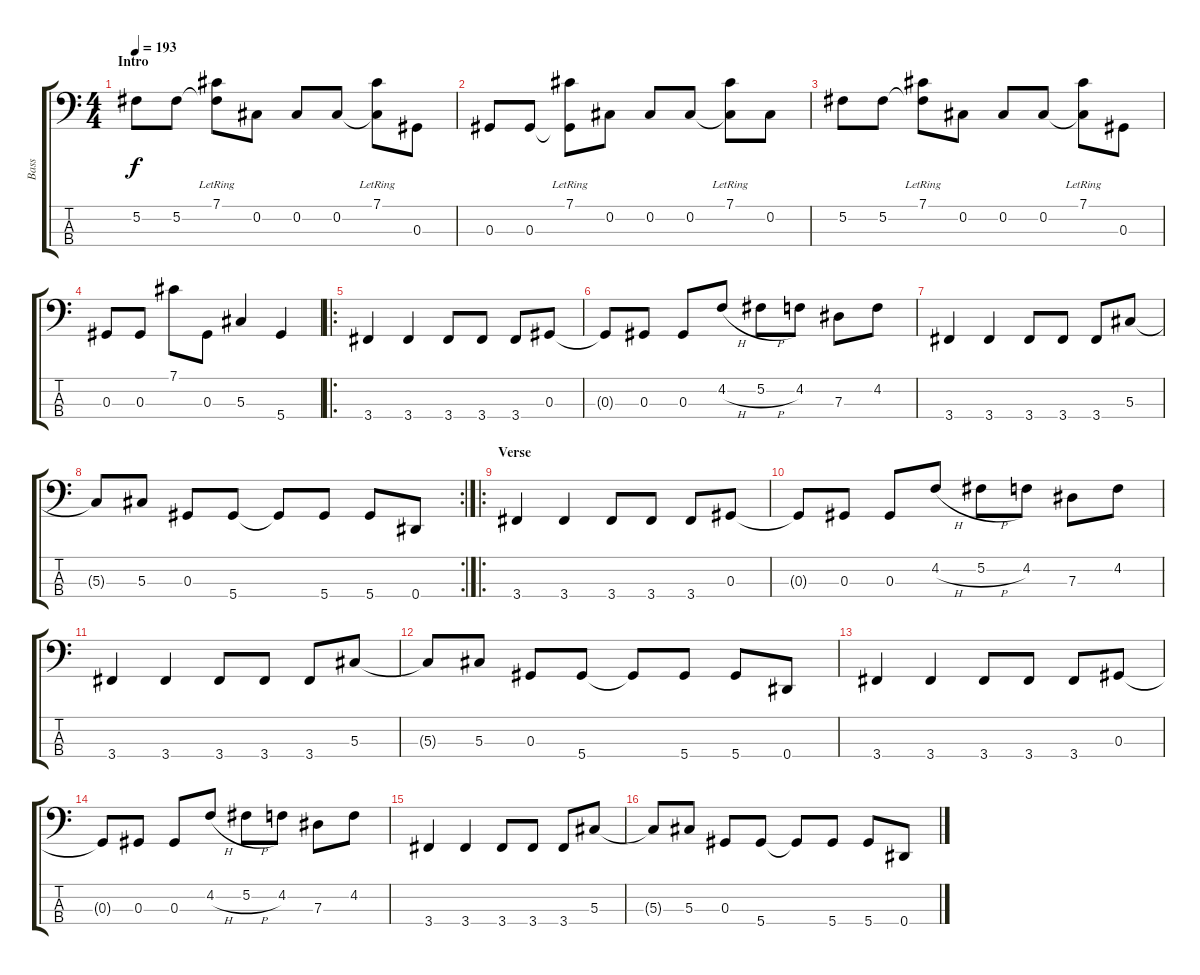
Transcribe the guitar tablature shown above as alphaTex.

\track ("Bass" "Bass") {instrument electricbasspick}
\staff {score tabs}
\tuning (Gb2 Db2 Ab1 Eb1) {hide}
\ts (4 4)
\section ("" "Intro")
\tempo 193
\clef f4
\ks c
5.2.8{dy f instrument electricbasspick} 5.2.8 (7.1{lr} 5.2{t}).8 0.2.8 0.2.8 0.2.8 (7.1{lr} 0.2{t}).8 0.3.8 |
0.3.8 0.3.8 (7.1{lr} 0.3{t}).8 0.2.8 0.2.8 0.2.8 (7.1{lr} 0.2{t}).8 0.2.8 |
5.2.8 5.2.8 (7.1{lr} 5.2{t}).8 0.2.8 0.2.8 0.2.8 (7.1{lr} 0.2{t}).8 0.3.8 |
0.3.8 0.3.8 7.1.8 0.3.8 5.3.4 5.4.4 |
\ro
3.4.4 3.4.4 3.4.8 3.4.8 3.4.8 0.3.8 |
0.3{t}.8 0.3.8 0.3.8 4.2{h}.8 5.2{h}.8 4.2.8 7.3.8 4.2.8 |
3.4.4 3.4.4 3.4.8 3.4.8 3.4.8 5.3.8 |
\rc 2
5.3{t}.8 5.3.8 0.3.8 5.4.8 5.4{t}.8 5.4.8 5.4.8 0.4.8 |
\ro
\section ("" "Verse")
3.4.4 3.4.4 3.4.8 3.4.8 3.4.8 0.3.8 |
0.3{t}.8 0.3.8 0.3.8 4.2{h}.8 5.2{h}.8 4.2.8 7.3.8 4.2.8 |
3.4.4 3.4.4 3.4.8 3.4.8 3.4.8 5.3.8 |
5.3{t}.8 5.3.8 0.3.8 5.4.8 5.4{t}.8 5.4.8 5.4.8 0.4.8 |
3.4.4 3.4.4 3.4.8 3.4.8 3.4.8 0.3.8 |
0.3{t}.8 0.3.8 0.3.8 4.2{h}.8 5.2{h}.8 4.2.8 7.3.8 4.2.8 |
3.4.4 3.4.4 3.4.8 3.4.8 3.4.8 5.3.8 |
5.3{t}.8 5.3.8 0.3.8 5.4.8 5.4{t}.8 5.4.8 5.4.8 0.4.8
